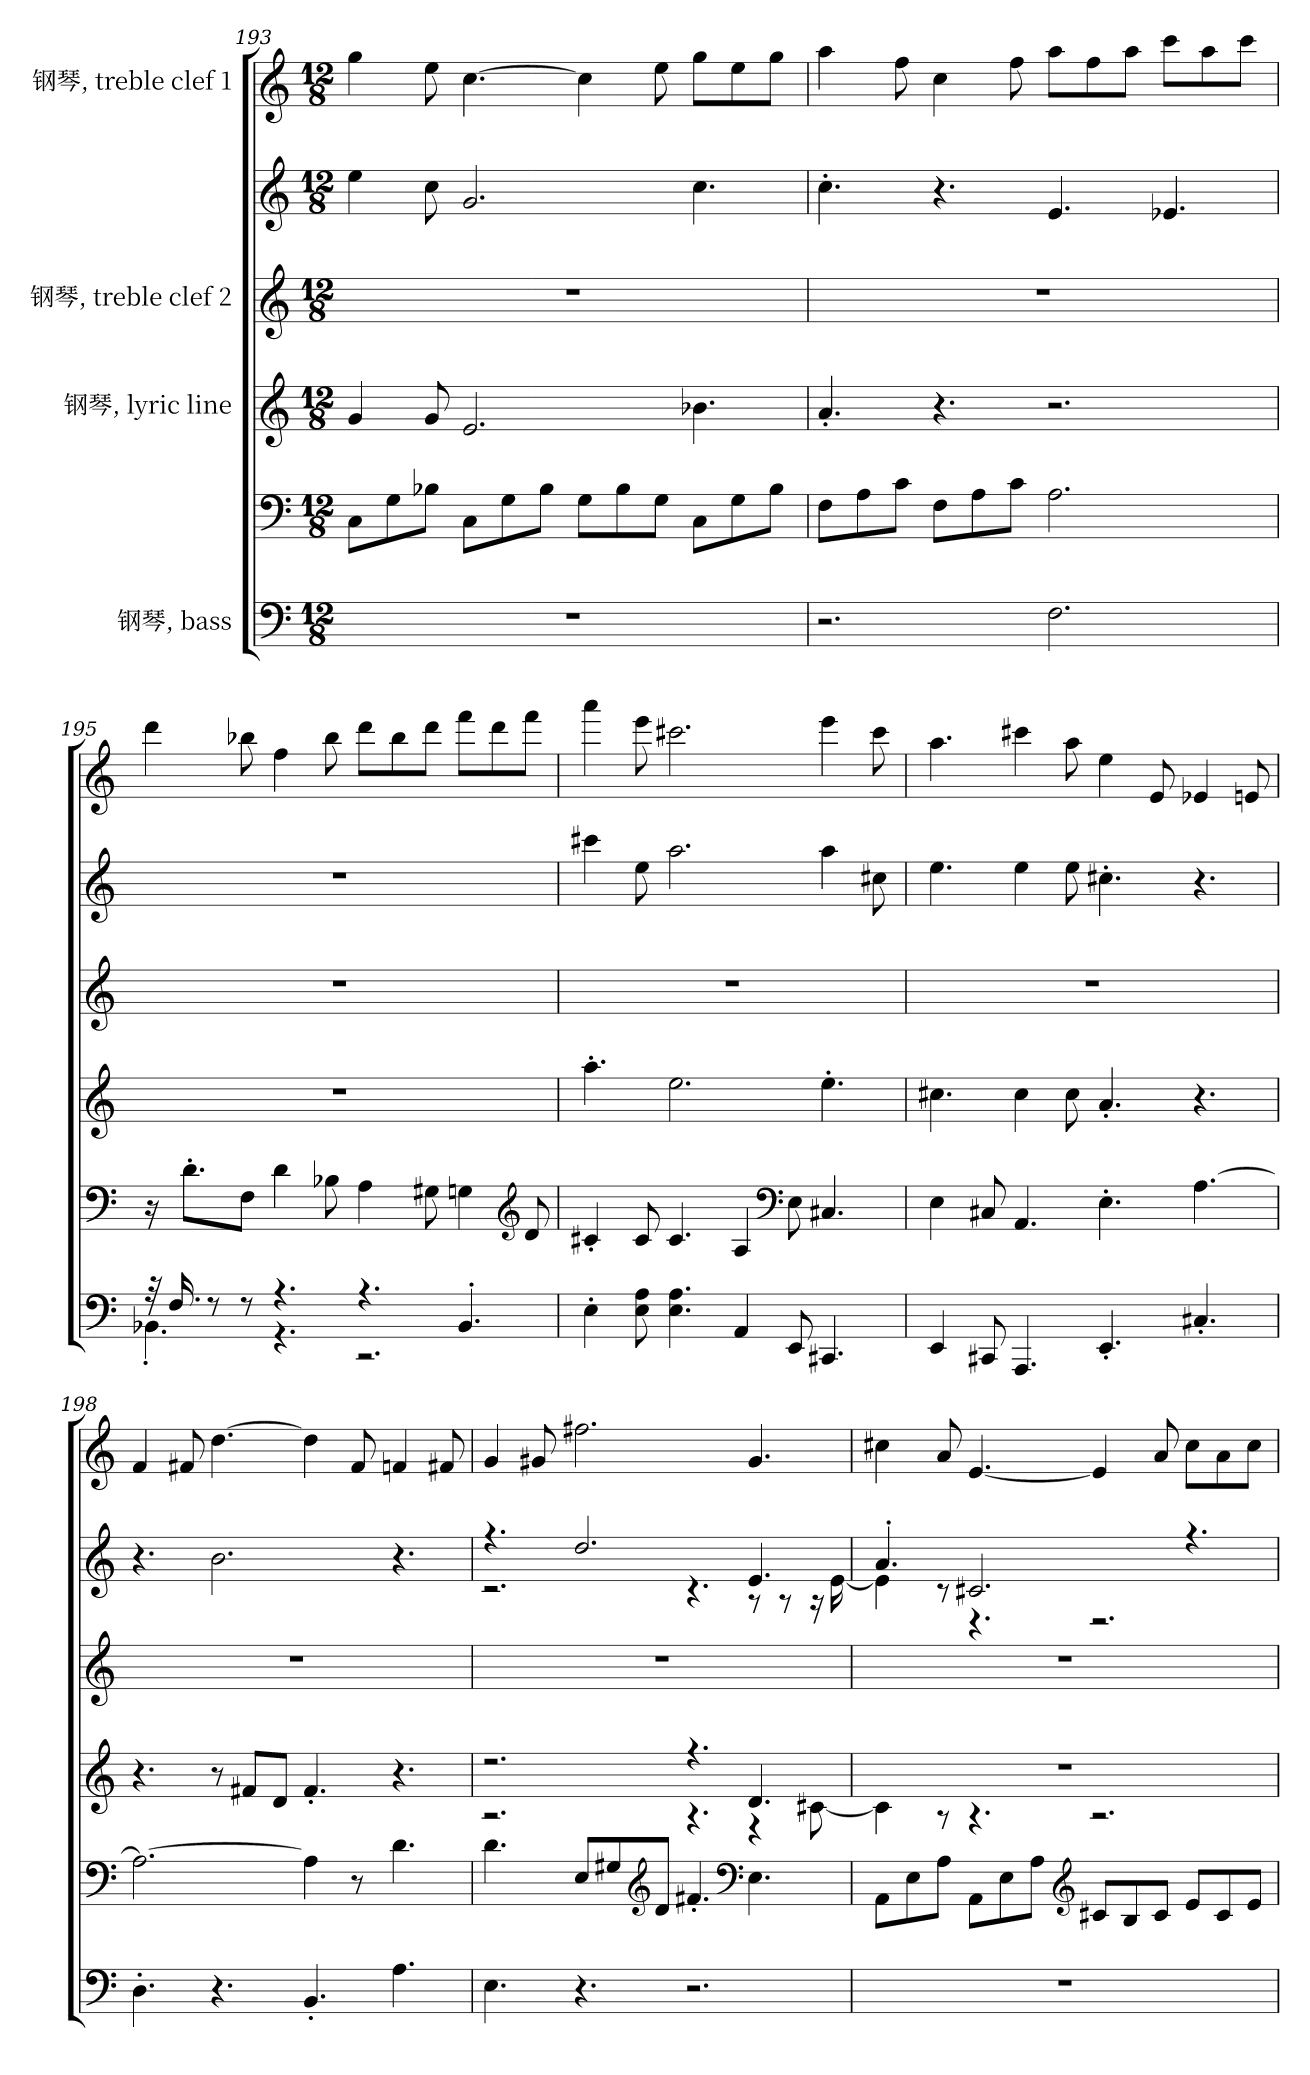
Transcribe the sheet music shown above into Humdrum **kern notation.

**kern	**kern	**kern	**kern	**kern	**kern
*part4	*part4	*part3	*part2	*part2	*part1
*staff6	*staff5	*staff4	*staff3	*staff2	*staff1
*I"钢琴, bass	*	*I"钢琴, lyric line	*I"钢琴, treble clef 2	*	*I"钢琴, treble clef 1
*clefF4	*clefF4	*clefG2	*clefG2	*clefG2	*clefG2
*k[]	*k[]	*k[]	*k[]	*k[]	*k[]
*M12/8	*M12/8	*M12/8	*M12/8	*M12/8	*M12/8
=193	=193	=193	=193	=193	=193
1.r	8C\L	4g/	1.r	4ee\	4gg\
.	8G\	.	.	.	.
.	8B-X\J	8g/	.	8cc\	8ee\
.	8C\L	2.e/	.	2.g/	[4.cc\
.	8G\	.	.	.	.
.	8B-\J	.	.	.	.
.	8G\L	.	.	.	4cc\]
.	8B-\	.	.	.	.
.	8G\J	.	.	.	8ee\
.	8C\L	4.b-X\	.	4.cc\	8gg\L
.	8G\	.	.	.	8ee\
.	8B-\J	.	.	.	8gg\J
=194	=194	=194	=194	=194	=194
2.r	8F\L	4.a'/	1.r	4.cc'\	4aa\
.	8A\	.	.	.	.
.	8c\J	.	.	.	8ff\
.	8F\L	4.r	.	4.r	4cc\
.	8A\	.	.	.	.
.	8c\J	.	.	.	8ff\
2.F\	2.A\	2.r	.	4.e/	8aa\L
.	.	.	.	.	8ff\
.	.	.	.	.	8aa\J
.	.	.	.	4.e-X/	8ccc\L
.	.	.	.	.	8aa\
.	.	.	.	.	8ccc\J
!!LO:PB:g=z
=195	=195	=195	=195	=195	=195
*^	*	*	*	*	*
32r	4.BB-X'\	16r	1.r	1.r	1.r	4ddd\
16.F/	.	.	.	.	.	.
.	.	8.d'\L	.	.	.	.
8r	.	.	.	.	.	.
8r	.	8F\J	.	.	.	8bb-X\
4.r	4.r	4d\	.	.	.	4ff\
.	.	8B-X\	.	.	.	8bb-\
4.r	2.r	4A\	.	.	.	8ddd\L
.	.	.	.	.	.	8bb-\
.	.	8G#X\	.	.	.	8ddd\J
4.BB-'/	.	4Gn\	.	.	.	8fff\L
.	.	.	.	.	.	8ddd\
*	*	*clefG2	*	*	*	*
.	.	8d/	.	.	.	8fff\J
*v	*v	*	*	*	*	*
=196	=196	=196	=196	=196	=196
4E'\	4c#X'/	4.aa'\	1.r	4ccc#X\	4aaa\
8E\ 8A\	8c#/	.	.	8ee\	8eee\
4.E\ 4.A\	4.c#/	2.ee\	.	2.aa\	2.ccc#X\
4AA/	4A/	.	.	.	.
*	*clefF4	*	*	*	*
8EE/	8E\	.	.	.	.
4.CC#X/	4.C#X/	4.ee'\	.	4aa\	4eee\
.	.	.	.	8cc#X\	8ccc#\
!!LO:LB:g=z
=197	=197	=197	=197	=197	=197
4EE/	4E\	4.cc#X\	1.r	4.ee\	4.aa\
8CC#X/	8C#X/	.	.	.	.
4.AAA/	4.AA/	4cc#\	.	4ee\	4ccc#X\
.	.	8cc#\	.	8ee\	8aa\
4.EE'/	4.E'\	4.a'/	.	4.cc#X'\	4ee\
.	.	.	.	.	8e/
4.C#X'/	[4.A\	4.r	.	4.r	4e-X/
.	.	.	.	.	8en/
=198	=198	=198	=198	=198	=198
4.D'\	2.A\_	4.r	1.r	4.r	4f/
.	.	.	.	.	8f#X/
4.r	.	8r	.	2.b\	[4.dd\
.	.	8f#X/L	.	.	.
.	.	8d/J	.	.	.
4.BB'/	4A\]	4.f#'/	.	.	4dd\]
.	8r	.	.	.	8f#/
4.A\	4.d\	4.r	.	4.r	4fn/
.	.	.	.	.	8f#X/
!!LO:PB:g=z
=199	=199	=199	=199	=199	=199
*	*	*^	*	*^	*
4.E\	4.d\	2.r	2.r	1.r	4.r	2.r	4g/
.	.	.	.	.	.	.	8g#X/
4.r	8E/L	.	.	.	2.dd/	.	2.ff#X\
.	8G#X/	.	.	.	.	.	.
*	*clefG2	*	*	*	*	*	*
.	8d/J	.	.	.	.	.	.
2.r	4.f#X'/	4.r	4.r	.	.	4.r	.
*	*clefF4	*	*	*	*	*	*
.	4.E\	4.d/	4r	.	4.e/	8r	4.g#/
.	.	.	.	.	.	8r	.
.	.	.	[8c#X\	.	.	16r	.
.	.	.	.	.	.	[16e\	.
=200	=200	=200	=200	=200	=200	=200	=200
1.r	8AA\L	1.r	4c#\]	1.r	4.a'/	4e\]	4cc#X\
.	8E\	.	.	.	.	.	.
.	8A\J	.	8r	.	.	8r	8a/
.	8AA\L	.	4.r	.	2.c#X/	4.r	[4.e/
.	8E\	.	.	.	.	.	.
.	8A\J	.	.	.	.	.	.
*	*clefG2	*	*	*	*	*	*
.	8c#X/L	.	2.r	.	.	2.r	4e/]
.	8B/	.	.	.	.	.	.
.	8c#/J	.	.	.	.	.	8a/
.	8e/L	.	.	.	4.r	.	8cc#\L
.	8c#/	.	.	.	.	.	8a\
.	8e/J	.	.	.	.	.	8cc#\J
*	*	*v	*v	*	*v	*v	*
=	=	=	=	=	=
*-	*-	*-	*-	*-	*-
